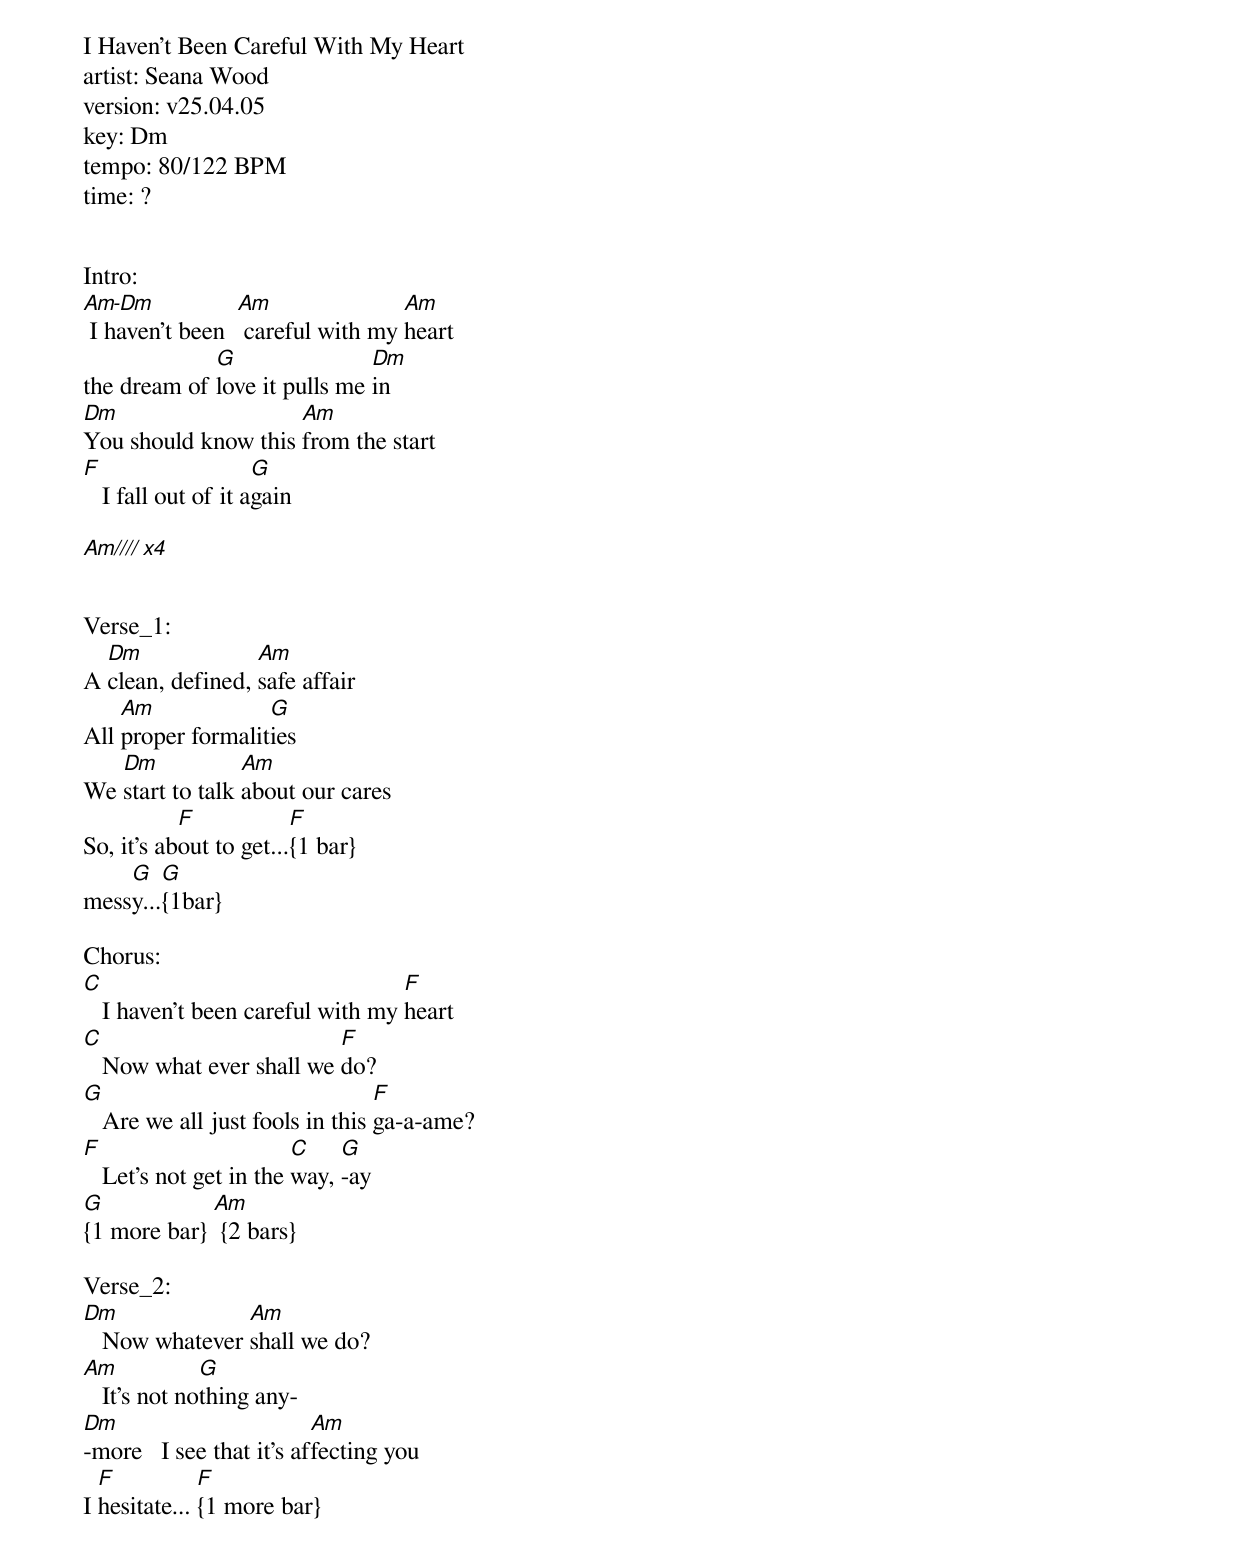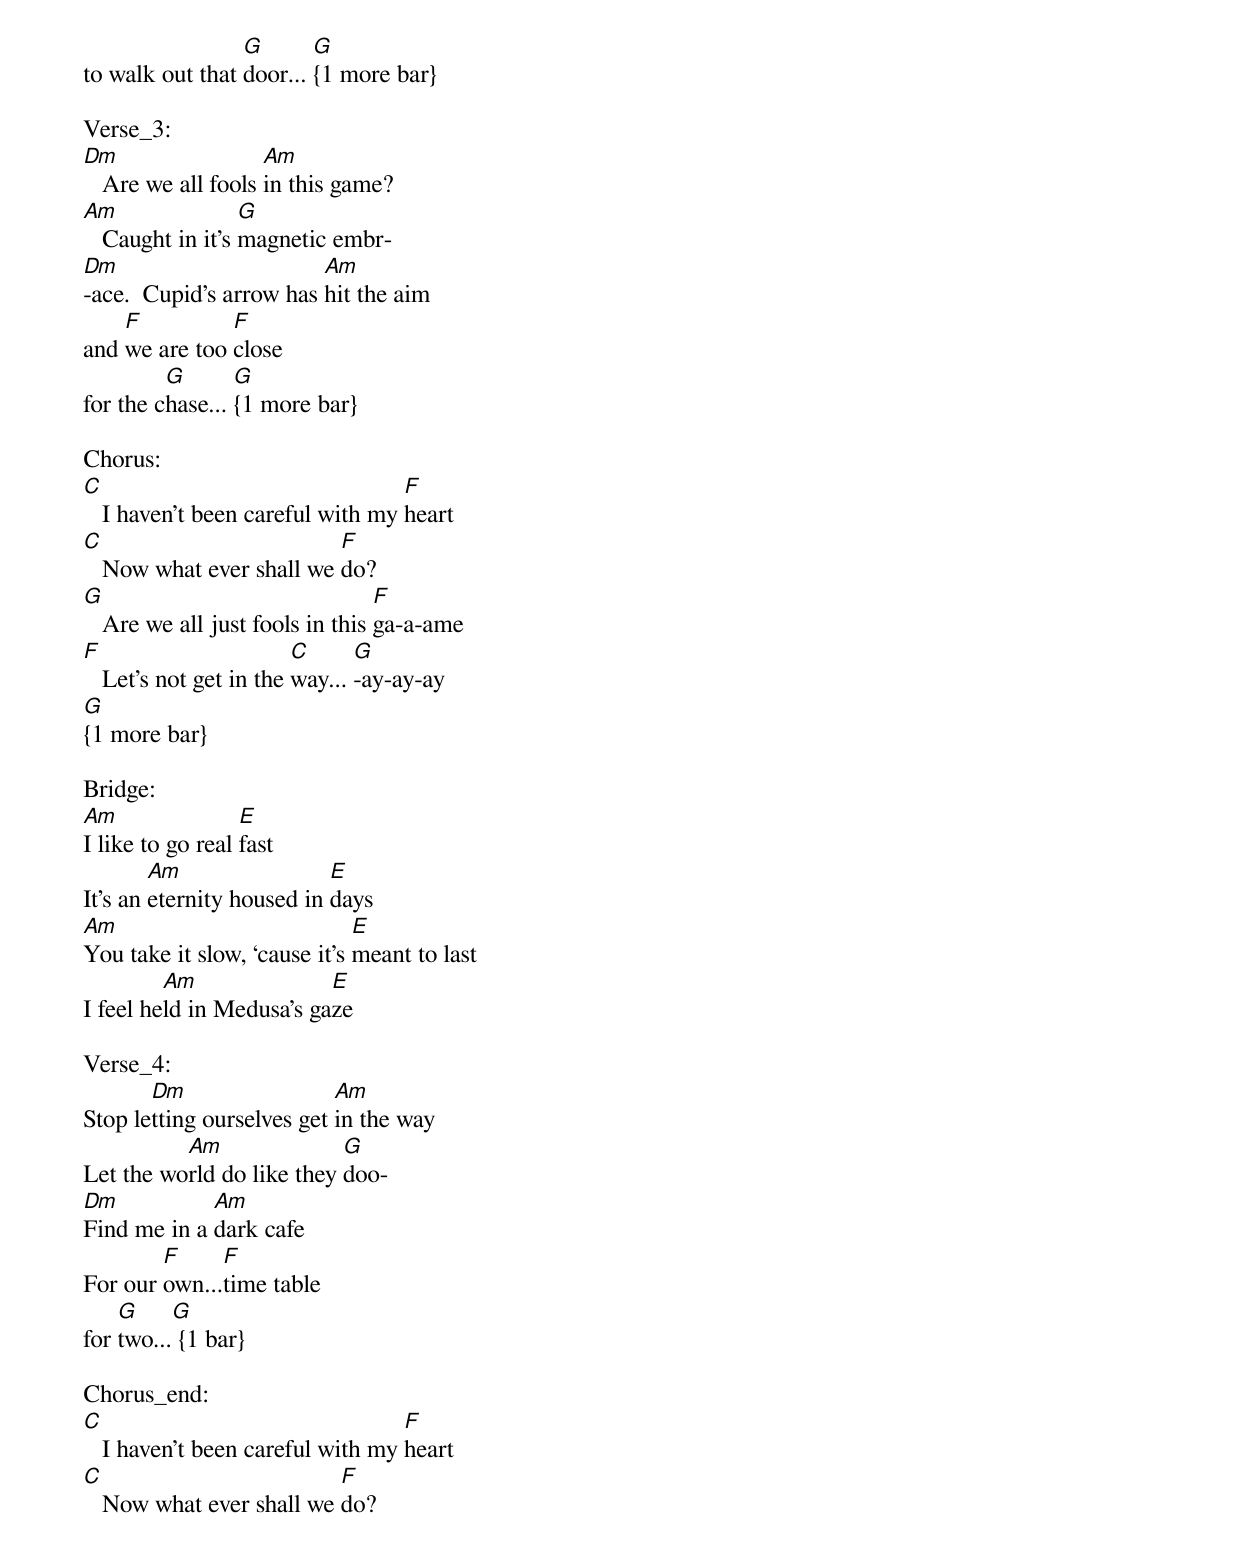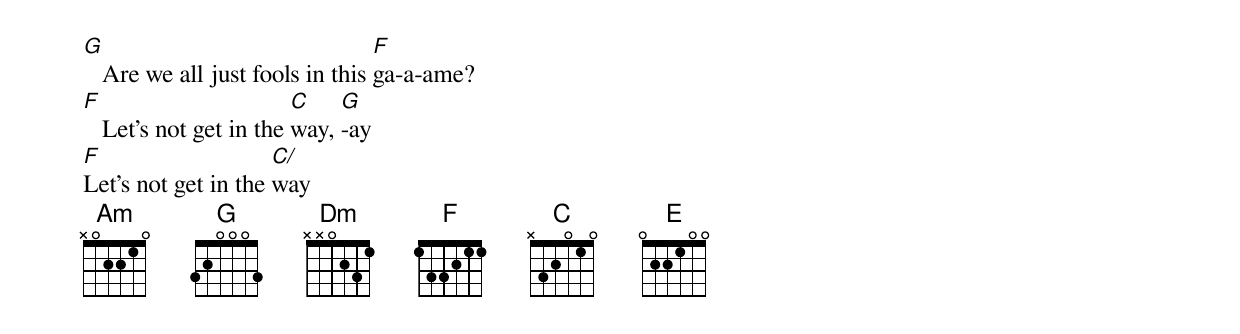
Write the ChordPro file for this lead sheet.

I Haven’t Been Careful With My Heart
artist: Seana Wood
version: v25.04.05
key: Dm
tempo: 80/122 BPM
time: ?

{80 BPM - solo single strum guitar + Seana}

Intro:
[Am-Dm] I haven't been  [Am] careful with my [Am]heart
the dream of [G]love it pulls me [Dm]in
[Dm]You should know this [Am]from the start
[F]   I fall out of it a[G]gain

{122 BPM - band joins strong}
[Am//// x4]


Verse_1:
A [Dm]clean, defined, [Am]safe affair
All [Am]proper formalit[G]ies
We [Dm]start to talk [Am]about our cares
So, it’s ab[F]out to get...[F]{1 bar}
mess[G]y...[G]{1bar}

Chorus:
[C]   I haven’t been careful with my [F]heart
[C]   Now what ever shall we [F]do?
[G]   Are we all just fools in this [F]ga-a-ame?
[F]   Let's not get in the [C]way, [G]-ay
[G]{1 more bar} [Am] {2 bars}

Verse_2:
[Dm]   Now whatever [Am]shall we do?
[Am]   It’s not no[G]thing any-
[Dm]-more   I see that it’s af[Am]fecting you
I [F]hesitate... [F]{1 more bar}
to walk out that [G]door... [G]{1 more bar}

Verse_3:
[Dm]   Are we all fools [Am]in this game?
[Am]   Caught in it's [G]magnetic embr-
[Dm]-ace.  Cupid's arrow has [Am]hit the aim
and [F]we are too [F]close
for the c[G]hase... [G]{1 more bar}

Chorus:
[C]   I haven’t been careful with my [F]heart
[C]   Now what ever shall we [F]do?
[G]   Are we all just fools in this [F]ga-a-ame
[F]   Let's not get in the [C]way... [G]-ay-ay-ay
[G]{1 more bar}

Bridge:
[Am]I like to go real [E]fast
It’s an [Am]eternity housed in [E]days
[Am]You take it slow, ‘cause it’s [E]meant to last
I feel he[Am]ld in Medusa's ga[E]ze
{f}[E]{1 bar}

Verse_4:
Stop le[Dm]tting ourselves get [Am]in the way
Let the wo[Am]rld do like they [G]doo-
[Dm]Find me in a [Am]dark cafe
For our [F]own...[F]time table
for [G]two...[G] {1 bar}

Chorus_end:
[C]   I haven’t been careful with my [F]heart
[C]   Now what ever shall we [F]do?
[G]   Are we all just fools in this [F]ga-a-ame?
[F]   Let's not get in the [C]way, [G]-ay
[F]Let's not get in the [C/]way
